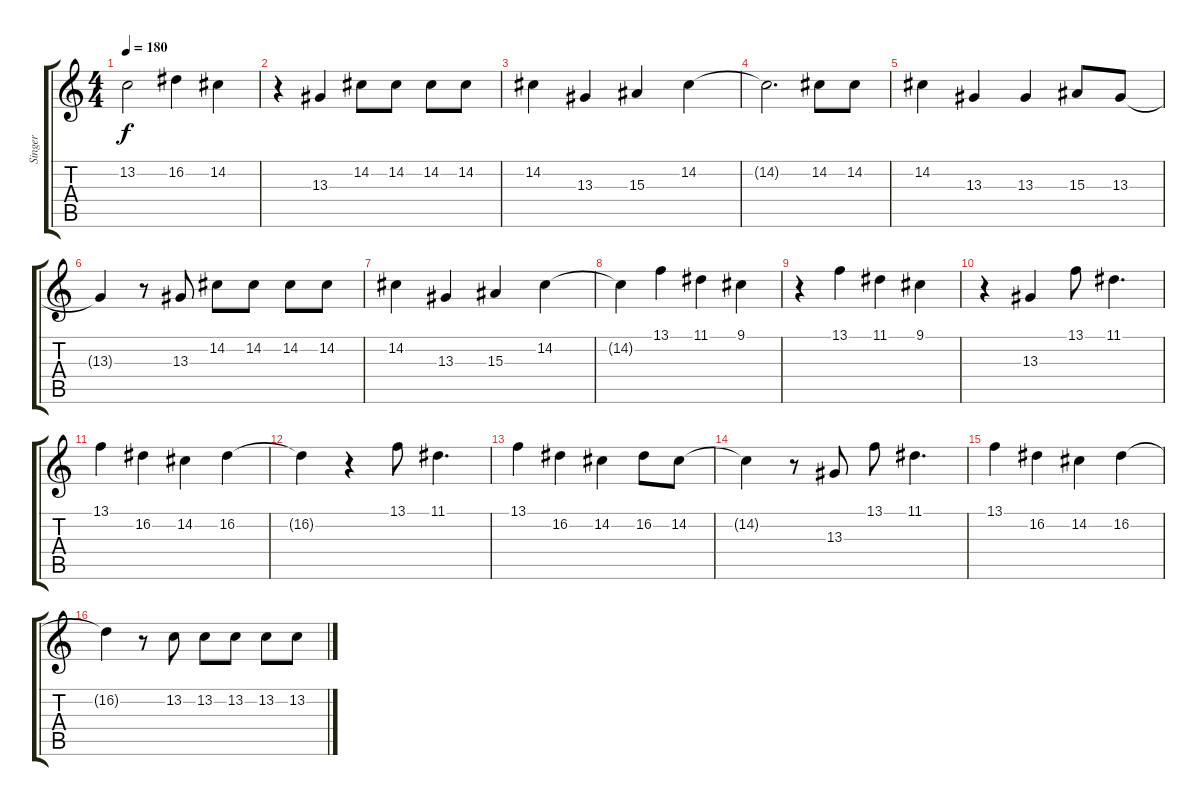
\track ("Singer" "Singer") {instrument acousticgrandpiano}
\staff {score tabs}
\tuning (E4 B3 G3 D3 A2 E2) {hide}
\ts (4 4)
\tempo 180
\clef g2
\ks c
13.2.2{dy f} 16.2.4 14.2.4 |
r.4 13.3.4 14.2.8 14.2.8 14.2.8 14.2.8 |
14.2.4 13.3.4 15.3.4 14.2.4 |
14.2{t}.2{d} 14.2.8 14.2.8 |
14.2.4 13.3.4 13.3.4 15.3.8 13.3.8 |
13.3{t}.4 r.8 13.3.8 14.2.8 14.2.8 14.2.8 14.2.8 |
14.2.4 13.3.4 15.3.4 14.2.4 |
14.2{t}.4 13.1.4 11.1.4 9.1.4 |
r.4 13.1.4 11.1.4 9.1.4 |
r.4 13.3.4 13.1.8 11.1.4{d} |
13.1.4 16.2.4 14.2.4 16.2.4 |
16.2{t}.4 r.4 13.1.8 11.1.4{d} |
13.1.4 16.2.4 14.2.4 16.2.8 14.2.8 |
14.2{t}.4 r.8 13.3.8 13.1.8 11.1.4{d} |
13.1.4 16.2.4 14.2.4 16.2.4 |
16.2{t}.4 r.8 13.2.8 13.2.8 13.2.8 13.2.8 13.2.8
